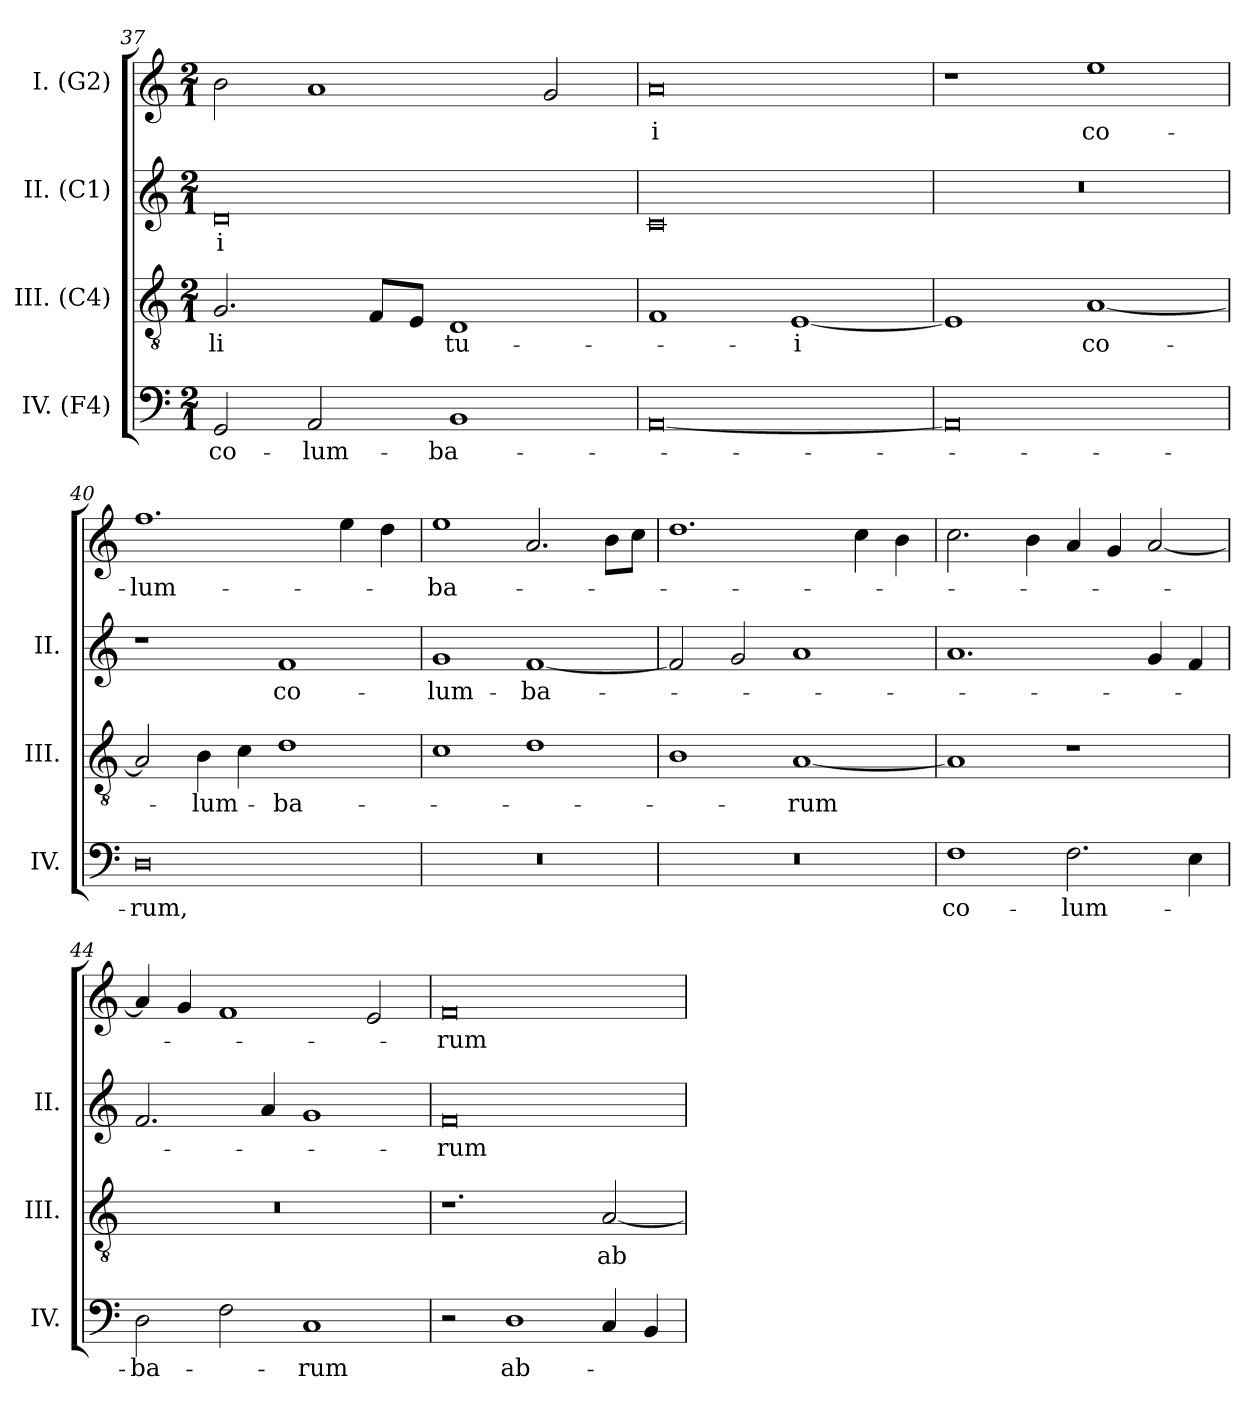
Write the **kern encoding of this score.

**kern	**text	**kern	**text	**kern	**text	**kern	**text
*part4	*part4	*part3	*part3	*part2	*part2	*part1	*part1
*staff4	*staff4	*staff3	*staff3	*staff2	*staff2	*staff1	*staff1
*I"IV. (F4)	*	*I"III. (C4)	*	*I"II. (C1)	*	*I"I. (G2)	*
*I'IV.	*	*I'III.	*	*I'II.	*	*	*
*clefF4	*	*clefGv2	*	*clefG2	*	*clefG2	*
*	*	*ITrd7c12	*	*ITrd7c12	*	*	*
*k[]	*	*k[]	*	*k[]	*	*k[]	*
*C:	*	*C:	*	*C:	*	*C:	*
*M2/1	*	*M2/1	*	*M2/1	*	*M2/1	*
=37	=37	=37	=37	=37	=37	=37	=37
!	!LO:LY:b:color=#000000	!	!	!	!	!	!
!	!	!	!LO:LY:b:color=#000000	!	!	!	!
!	!	!	!	!	!LO:LY:b:color=#000000	!	!
2GGi/	co-	2.GGi/	-li	0Di	-i	2bi\	.
!	!LO:LY:b:color=#000000	!	!	!	!	!	!
2AAi/	-lum-	.	.	.	.	1ai	.
.	.	8FFi/L	.	.	.	.	.
.	.	8EEi/J	.	.	.	.	.
!	!LO:LY:b:color=#000000	!	!	!	!	!	!
!	!	!	!LO:LY:b:color=#000000	!	!	!	!
1BBi	-ba-	1DDi	tu-	.	.	.	.
.	.	.	.	.	.	2gi/	.
=38	=38	=38	=38	=38	=38	=38	=38
!	!	!	!	!	!	!	!LO:LY:b:color=#000000
[0AAi	.	1FFi	.	0Ci	.	0ai	-i
!	!	!	!LO:LY:b:color=#000000	!	!	!	!
.	.	[1EEi	-i	.	.	.	.
=39	=39	=39	=39	=39	=39	=39	=39
!	!	!	!	!LO:N:vis=1	!	!	!
0AAi]	.	1EEi]	.	0r	.	1r	.
!	!	!	!LO:LY:b:color=#000000	!	!	!	!
!	!	!	!	!	!	!	!LO:LY:b:color=#000000
.	.	[1AAi	co-	.	.	1eei	co-
!!LO:LB:g=z
=40	=40	=40	=40	=40	=40	=40	=40
!	!LO:LY:b:color=#000000	!	!	!	!	!	!
!	!	!	!	!	!	!	!LO:LY:b:color=#000000
0Di	-rum,	2AAi/]	.	1r	.	1.ffi	-lum-
!	!	!	!LO:LY:b:color=#000000	!	!	!	!
.	.	4BBi\	-lum-	.	.	.	.
.	.	4Ci\	.	.	.	.	.
!	!	!	!LO:LY:b:color=#000000	!	!	!	!
!	!	!	!	!	!LO:LY:b:color=#000000	!	!
.	.	1Di	-ba-	1Fi	co-	.	.
.	.	.	.	.	.	4eei\	.
.	.	.	.	.	.	4ddi\	.
=41	=41	=41	=41	=41	=41	=41	=41
!LO:N:vis=1	!	!	!	!	!	!	!
!	!	!	!	!	!LO:LY:b:color=#000000	!	!
!	!	!	!	!	!	!	!LO:LY:b:color=#000000
0r	.	1Ci	.	1Gi	-lum-	1eei	-ba-
!	!	!	!	!	!LO:LY:b:color=#000000	!	!
.	.	1Di	.	[1Fi	-ba-	2.ai/	.
.	.	.	.	.	.	8bi\L	.
.	.	.	.	.	.	8cci\J	.
=42	=42	=42	=42	=42	=42	=42	=42
!LO:N:vis=1	!	!	!	!	!	!	!
0r	.	1BBi	.	2Fi/]	.	1.ddi	.
.	.	.	.	2Gi/	.	.	.
!	!	!	!LO:LY:b:color=#000000	!	!	!	!
.	.	[1AAi	-rum	1Ai	.	.	.
.	.	.	.	.	.	4cci\	.
.	.	.	.	.	.	4bi\	.
=43	=43	=43	=43	=43	=43	=43	=43
!	!LO:LY:b:color=#000000	!	!	!	!	!	!
1Fi	co-	1AAi]	.	1.Ai	.	2.cci\	.
.	.	.	.	.	.	4bi\	.
!	!LO:LY:b:color=#000000	!	!	!	!	!	!
2.Fi\	-lum-	1r	.	.	.	4ai/	.
.	.	.	.	.	.	4gi/	.
.	.	.	.	4Gi/	.	[2ai/	.
4Ei\	.	.	.	4Fi/	.	.	.
=44	=44	=44	=44	=44	=44	=44	=44
!	!LO:LY:b:color=#000000	!LO:N:vis=1	!	!	!	!	!
2Di\	-ba-	0r	.	2.Fi/	.	4ai/]	.
.	.	.	.	.	.	4gi/	.
2Fi\	.	.	.	.	.	1fi	.
.	.	.	.	4Ai/	.	.	.
!	!LO:LY:b:color=#000000	!	!	!	!	!	!
1Ci	-rum	.	.	1Gi	.	.	.
.	.	.	.	.	.	2ei/	.
!!LO:PB:g=z
=45	=45	=45	=45	=45	=45	=45	=45
!	!	!	!	!	!LO:LY:b:color=#000000	!	!
!	!	!	!	!	!	!	!LO:LY:b:color=#000000
2r	.	1.r	.	0Fi	-rum	0fi	-rum
!	!LO:LY:b:color=#000000	!	!	!	!	!	!
1Di	ab-	.	.	.	.	.	.
!	!	!	!LO:LY:b:color=#000000	!	!	!	!
4Ci/	.	[2AAi/	ab-	.	.	.	.
4BBi/	.	.	.	.	.	.	.
=	=	=	=	=	=	=	=
*-	*-	*-	*-	*-	*-	*-	*-
